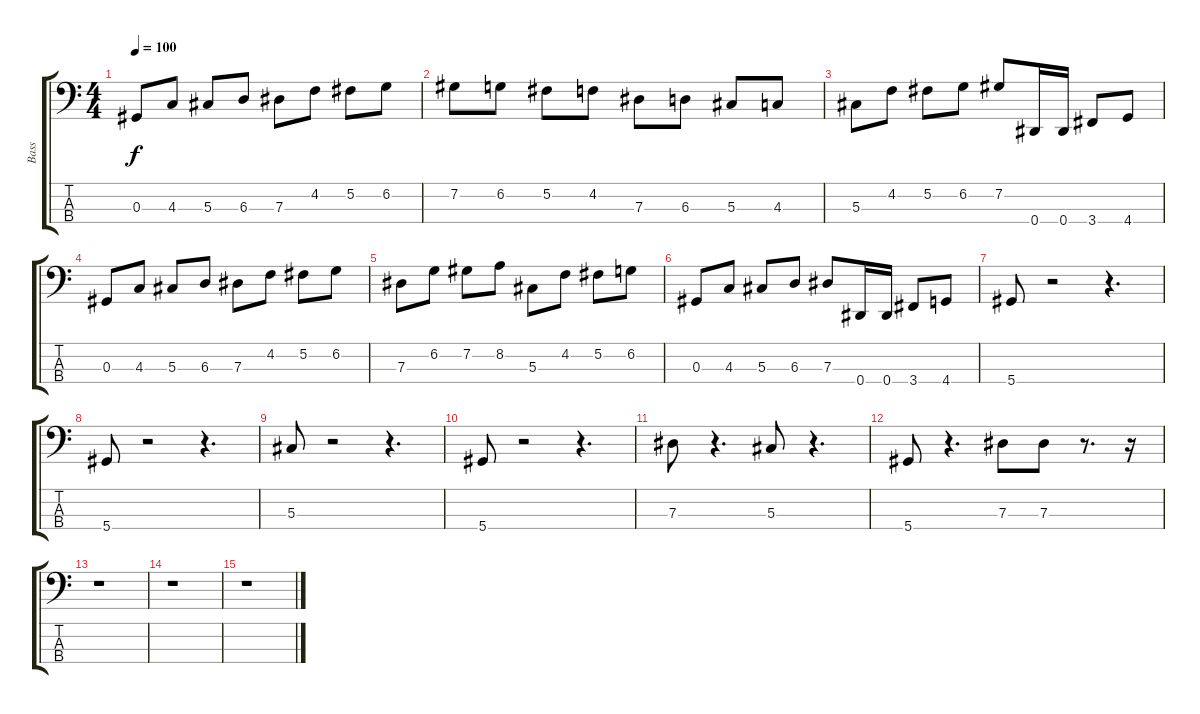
\track ("Bass" "Bass") {instrument electricbassfinger}
\staff {score tabs}
\tuning (Gb2 Db2 Ab1 Eb1) {hide}
\ts (4 4)
\tempo 100
\clef f4
\ks c
0.3.8{dy f instrument electricbassfinger} 4.3.8 5.3.8 6.3.8 7.3.8 4.2.8 5.2.8 6.2.8 |
7.2.8 6.2.8 5.2.8 4.2.8 7.3.8 6.3.8 5.3.8 4.3.8 |
5.3.8 4.2.8 5.2.8 6.2.8 7.2.8 0.4.16 0.4.16 3.4.8 4.4.8 |
0.3.8 4.3.8 5.3.8 6.3.8 7.3.8 4.2.8 5.2.8 6.2.8 |
7.3.8 6.2.8 7.2.8 8.2.8 5.3.8 4.2.8 5.2.8 6.2.8 |
0.3.8 4.3.8 5.3.8 6.3.8 7.3.8 0.4.16 0.4.16 3.4.8 4.4.8 |
5.4.8 r.2 r.4{d} |
5.4.8 r.2 r.4{d} |
5.3.8 r.2 r.4{d} |
5.4.8 r.2 r.4{d} |
7.3.8 r.4{d} 5.3.8 r.4{d} |
5.4.8 r.4{d} 7.3.8 7.3.8 r.8{d} r.16 |
r.1 |
r.1 |
r.1
